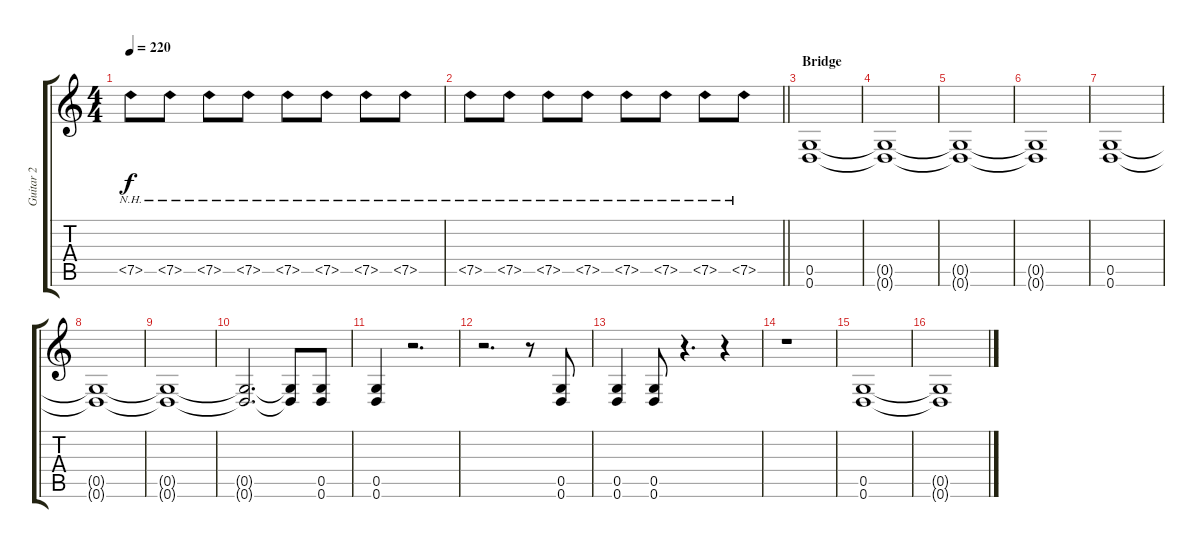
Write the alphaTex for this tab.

\track ("Guitar 2" "Guitar 2") {instrument overdrivenguitar}
\staff {score tabs}
\tuning (D4 A3 F3 C3 G2 D2) {hide}
\ts (4 4)
\tempo 220
\clef g2
\ks c
7.5{nh}.8{dy f} 7.5{nh}.8 7.5{nh}.8 7.5{nh}.8 7.5{nh}.8 7.5{nh}.8 7.5{nh}.8 7.5{nh}.8 |
\barLineRight lightlight
7.5{nh}.8 7.5{nh}.8 7.5{nh}.8 7.5{nh}.8 7.5{nh}.8 7.5{nh}.8 7.5{nh}.8 7.5{nh}.8 |
\section ("" "Bridge")
(0.5 0.6).1 |
(0.5{t} 0.6{t}).1 |
(0.5{t} 0.6{t}).1 |
(0.5{t} 0.6{t}).1 |
(0.5 0.6).1 |
(0.5{t} 0.6{t}).1 |
(0.5{t} 0.6{t}).1 |
(0.5{t} 0.6{t}).2{d} (0.5{t} 0.6{t}).8 (0.5 0.6).8 |
(0.5 0.6).4 r.2{d} |
r.2{d} r.8 (0.5 0.6).8 |
(0.5 0.6).4 (0.5 0.6).8 r.4{d} r.4 |
r.1 |
(0.5 0.6).1 |
(0.5{t} 0.6{t}).1
